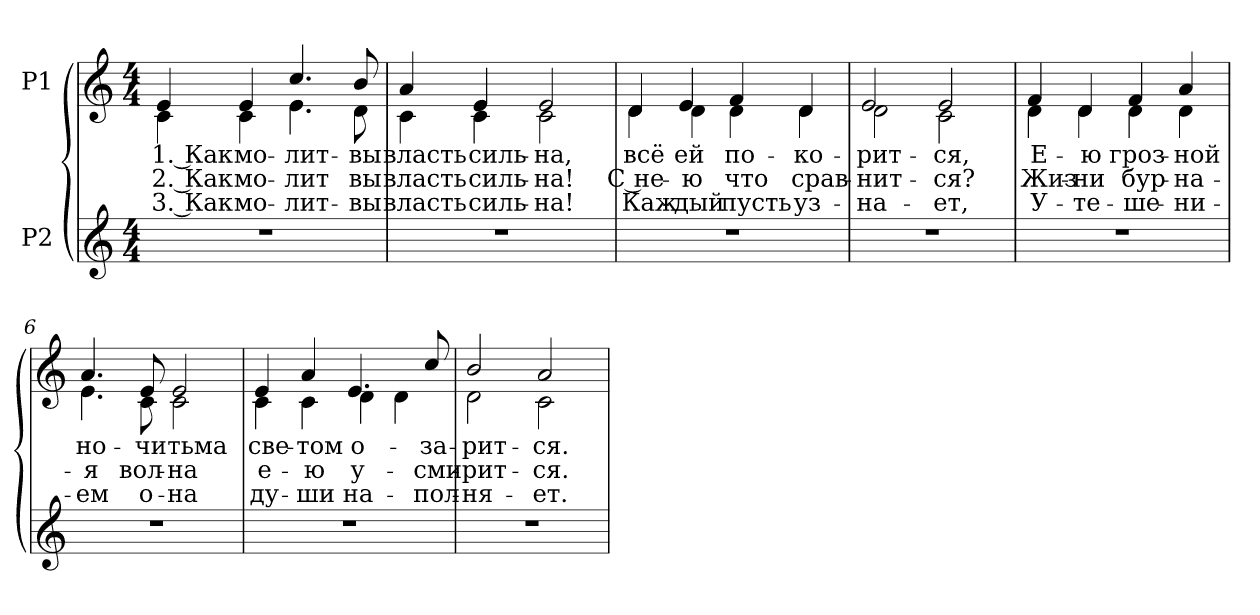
**kern	**kern	**text	**text	**text
*part2	*part1	*part1	*part1	*part1
*staff2	*staff1	*staff1	*staff1	*staff1
*I"P2	*I"P1	*	*	*
!!LO:PB:g=z
*clefG2	*clefG2	*	*	*
*k[]	*k[]	*	*	*
*a:	*a:	*	*	*
*M4/4	*M4/4	*	*	*
=1	=1	=1	=1	=1
!	!	!LO:LY:b:color=#000000	!LO:LY:b:color=#000000	!LO:LY:b:color=#000000
*	*^	*	*	*
1r	4ei/	4ci\	1. Как	2. Как	3. Как
!	!	!	!LO:LY:b:color=#000000	!LO:LY:b:color=#000000	!LO:LY:b:color=#000000
.	4ei/	4ci\	мо-	мо-	мо-
!	!	!	!LO:LY:b:color=#000000	!LO:LY:b:color=#000000	!LO:LY:b:color=#000000
.	4.cci/	4.ei\	-лит-	-лит	-лит-
!	!	!	!LO:LY:b:color=#000000	!LO:LY:b:color=#000000	!LO:LY:b:color=#000000
.	8bi/	8di\	-вы	вы	-вы
=2	=2	=2	=2	=2	=2
!	!	!	!LO:LY:b:color=#000000	!LO:LY:b:color=#000000	!LO:LY:b:color=#000000
1r	4ai/	4ci\	власть	власть	власть
!	!	!	!LO:LY:b:color=#000000	!LO:LY:b:color=#000000	!LO:LY:b:color=#000000
.	4ei/	4ci\	силь-	силь-	силь-
!	!	!	!LO:LY:b:color=#000000	!LO:LY:b:color=#000000	!LO:LY:b:color=#000000
.	2ei/	2ci\	-на,	-на!	-на!
=3	=3	=3	=3	=3	=3
!	!	!	!LO:LY:b:color=#000000	!LO:LY:b:color=#000000	!LO:LY:b:color=#000000
1r	4di/	4di\	всё	С не-	Каж-
!	!	!	!LO:LY:b:color=#000000	!LO:LY:b:color=#000000	!LO:LY:b:color=#000000
.	4ei/	4di\	ей	-ю	-дый
!	!	!	!LO:LY:b:color=#000000	!LO:LY:b:color=#000000	!LO:LY:b:color=#000000
.	4fi/	4di\	по-	что	пусть
!	!	!	!LO:LY:b:color=#000000	!LO:LY:b:color=#000000	!LO:LY:b:color=#000000
.	4di/	4di\	-ко-	срав-	уз-
=4	=4	=4	=4	=4	=4
!	!	!	!LO:LY:b:color=#000000	!LO:LY:b:color=#000000	!LO:LY:b:color=#000000
1r	2ei/	2di\	-рит-	-нит-	-на-
!	!	!	!LO:LY:b:color=#000000	!LO:LY:b:color=#000000	!LO:LY:b:color=#000000
.	2ei/	2ci\	-ся,	-ся?	-ет,
!!LO:LB:g=z	!!
=5	=5	=5	=5	=5	=5
!	!	!	!LO:LY:b:color=#000000	!LO:LY:b:color=#000000	!LO:LY:b:color=#000000
1r	4fi/	4di\	Е-	Жиз-	У-
!	!	!	!LO:LY:b:color=#000000	!LO:LY:b:color=#000000	!LO:LY:b:color=#000000
.	4di/	4di\	-ю	-ни	-те-
!	!	!	!LO:LY:b:color=#000000	!LO:LY:b:color=#000000	!LO:LY:b:color=#000000
.	4fi/	4di\	гроз-	бур-	-ше-
!	!	!	!LO:LY:b:color=#000000	!LO:LY:b:color=#000000	!LO:LY:b:color=#000000
.	4ai/	4di\	-ной	-на-	-ни-
=6	=6	=6	=6	=6	=6
!	!	!	!LO:LY:b:color=#000000	!LO:LY:b:color=#000000	!LO:LY:b:color=#000000
1r	4.ai/	4.ei\	но-	-я	-ем
!	!	!	!LO:LY:b:color=#000000	!LO:LY:b:color=#000000	!LO:LY:b:color=#000000
.	8ei/	8ci\	-чи	вол-	о-
!	!	!	!LO:LY:b:color=#000000	!LO:LY:b:color=#000000	!LO:LY:b:color=#000000
.	2ei/	2ci\	тьма	-на	-на
=7	=7	=7	=7	=7	=7
!	!	!	!LO:LY:b:color=#000000	!LO:LY:b:color=#000000	!LO:LY:b:color=#000000
1r	4ei/	4ci\	све-	е-	ду-
!	!	!	!LO:LY:b:color=#000000	!LO:LY:b:color=#000000	!LO:LY:b:color=#000000
.	4ai/	4ci\	-том	-ю	-ши
!	!	!	!LO:LY:b:color=#000000	!LO:LY:b:color=#000000	!LO:LY:b:color=#000000
.	4.ei/	4di\	о-	у-	на-
.	.	4di\	.	.	.
!	!	!	!LO:LY:b:color=#000000	!LO:LY:b:color=#000000	!LO:LY:b:color=#000000
.	8cci/	.	-за-	-сми-	-пол-
=8	=8	=8	=8	=8	=8
!	!	!	!LO:LY:b:color=#000000	!LO:LY:b:color=#000000	!LO:LY:b:color=#000000
1r	2bi/	2di\	-рит-	-рит-	-ня-
!	!	!	!LO:LY:b:color=#000000	!LO:LY:b:color=#000000	!LO:LY:b:color=#000000
.	2ai/	2ci\	-ся.	-ся.	-ет.
*	*v	*v	*	*	*
=	=	=	=	=
*-	*-	*-	*-	*-
